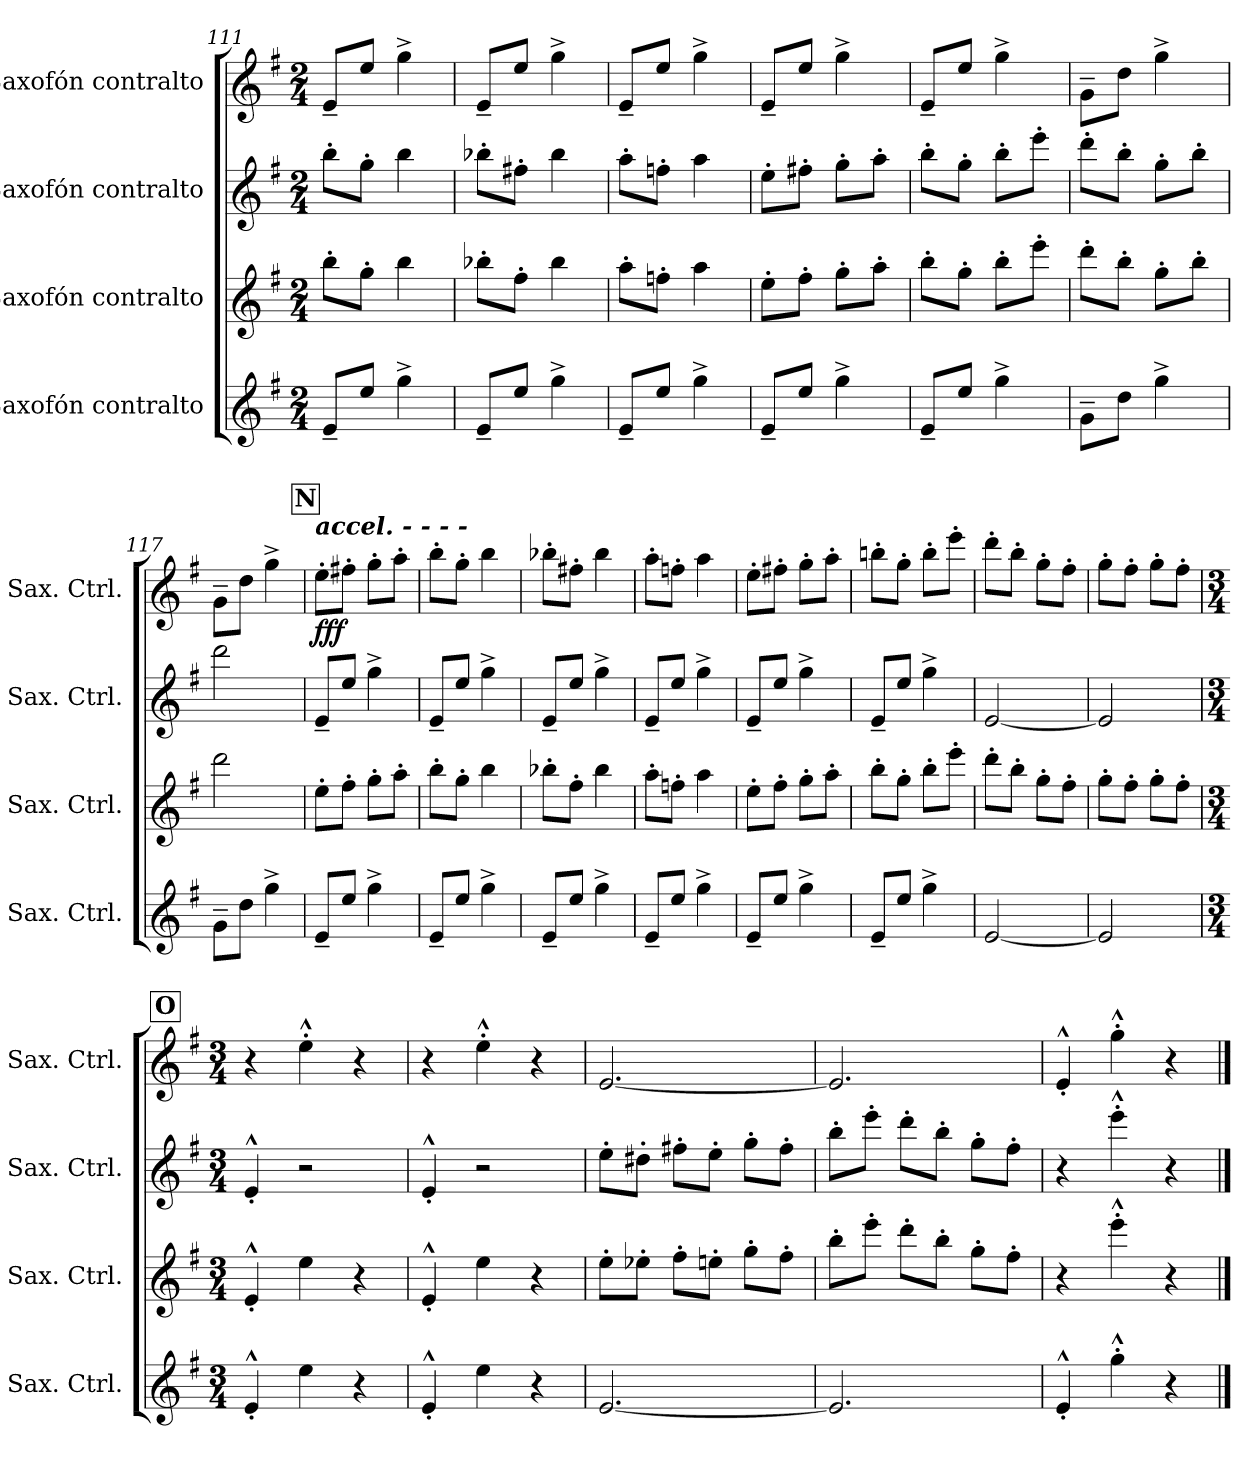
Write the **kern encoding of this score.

**kern	**kern	**kern	**kern	**dynam
*part4	*part3	*part2	*part1	*part1
*staff4	*staff3	*staff2	*staff1	*staff1
*I"Saxofón contralto	*I"Saxofón contralto	*I"Saxofón contralto	*I"Saxofón contralto	*
*I'Sax. Ctrl.	*I'Sax. Ctrl.	*I'Sax. Ctrl.	*I'Sax. Ctrl.	*
*clefG2	*clefG2	*clefG2	*clefG2	*
*ITrd5c9	*ITrd5c9	*ITrd5c9	*ITrd5c9	*
*k[b-e-]	*k[b-e-]	*k[b-e-]	*k[b-e-]	*
*M2/4	*M2/4	*M2/4	*M2/4	*
=111	=111	=111	=111	=111
8G~/L	8dd'\L	8dd'\L	8G~/L	.
8g/J	8b-'\J	8b-'\J	8g/J	.
4b-^\	4dd\	4dd\	4b-^\	.
=112	=112	=112	=112	=112
8G~/L	8dd-X'\L	8dd-X'\L	8G~/L	.
8g/J	8a'\J	8an'\J	8g/J	.
4b-^\	4dd-\	4dd-\	4b-^\	.
=113	=113	=113	=113	=113
8G~/L	8cc'\L	8cc'\L	8G~/L	.
8g/J	8a-X'\J	8a-X'\J	8g/J	.
4b-^\	4cc\	4cc\	4b-^\	.
=114	=114	=114	=114	=114
8G~/L	8g'\L	8g'\L	8G~/L	.
8g/J	8a'\J	8an'\J	8g/J	.
4b-^\	8b-'\L	8b-'\L	4b-^\	.
.	8cc'\J	8cc'\J	.	.
=115	=115	=115	=115	=115
8G~/L	8dd'\L	8dd'\L	8G~/L	.
8g/J	8b-'\J	8b-'\J	8g/J	.
4b-^\	8dd'\L	8dd'\L	4b-^\	.
.	8gg'\J	8gg'\J	.	.
!!LO:LB:g=z
=116	=116	=116	=116	=116
8B-~\L	8ff'\L	8ff'\L	8B-~\L	.
8f\J	8dd'\J	8dd'\J	8f\J	.
4b-^\	8b-'\L	8b-'\L	4b-^\	.
.	8dd'\J	8dd'\J	.	.
=117	=117	=117	=117	=117
8B-~\L	2ff\	2ff\	8B-~\L	.
8f\J	.	.	8f\J	.
4b-^\	.	.	4b-^\	.
!!LO:REH:place=s1:a:B:fs=14:t=N
=118	=118	=118	=118	=118
!	!	!	!LO:TX:a:Bi:t=accel.  -  -  -  -	!
!	!	!	!	!LO:DY:b
8G~/L	8g'\L	8G~/L	8g'\L	fff
8g/J	8a'\J	8g/J	8an'\J	.
4b-^\	8b-'\L	4b-^\	8b-'\L	.
.	8cc'\J	.	8cc'\J	.
=119	=119	=119	=119	=119
8G~/L	8dd'\L	8G~/L	8dd'\L	.
8g/J	8b-'\J	8g/J	8b-'\J	.
4b-^\	4dd\	4b-^\	4dd\	.
=120	=120	=120	=120	=120
8G~/L	8dd-X'\L	8G~/L	8dd-X'\L	.
8g/J	8a'\J	8g/J	8an'\J	.
4b-^\	4dd-\	4b-^\	4dd-\	.
=121	=121	=121	=121	=121
8G~/L	8cc'\L	8G~/L	8cc'\L	.
8g/J	8a-X'\J	8g/J	8a-X'\J	.
4b-^\	4cc\	4b-^\	4cc\	.
=122	=122	=122	=122	=122
8G~/L	8g'\L	8G~/L	8g'\L	.
8g/J	8a'\J	8g/J	8an'\J	.
4b-^\	8b-'\L	4b-^\	8b-'\L	.
.	8cc'\J	.	8cc'\J	.
=123	=123	=123	=123	=123
8G~/L	8dd'\L	8G~/L	8ddn'\L	.
8g/J	8b-'\J	8g/J	8b-'\J	.
4b-^\	8dd'\L	4b-^\	8dd'\L	.
.	8gg'\J	.	8gg'\J	.
!!LO:PB:g=z
=124	=124	=124	=124	=124
[2G/	8ff'\L	[2G/	8ff'\L	.
.	8dd'\J	.	8dd'\J	.
.	8b-'\L	.	8b-'\L	.
.	8a'\J	.	8a'\J	.
=125	=125	=125	=125	=125
2G/]	8b-'\L	2G/]	8b-'\L	.
.	8a'\J	.	8a'\J	.
.	8b-'\L	.	8b-'\L	.
.	8a'\J	.	8a'\J	.
!!LO:REH:place=s1:a:B:fs=14:t=O
=126	=126	=126	=126	=126
*M3/4	*M3/4	*M3/4	*M3/4	*
4G^^'/	4G^^'/	4G^^'/	4r	.
4g\	4g\	2r	4g^^'\	.
4r	4r	.	4r	.
=127	=127	=127	=127	=127
4G^^'/	4G^^'/	4G^^'/	4r	.
4g\	4g\	2r	4g^^'\	.
4r	4r	.	4r	.
=128	=128	=128	=128	=128
[2.G/	8g'\L	8g'\L	[2.G/	.
.	8g-X'\J	8f#X'\J	.	.
.	8a'\L	8an'\L	.	.
.	8gn'\J	8g'\J	.	.
.	8b-'\L	8b-'\L	.	.
.	8a'\J	8a'\J	.	.
=129	=129	=129	=129	=129
2.G/]	8dd'\L	8dd'\L	2.G/]	.
.	8gg'\J	8gg'\J	.	.
.	8ff'\L	8ff'\L	.	.
.	8dd'\J	8dd'\J	.	.
.	8b-'\L	8b-'\L	.	.
.	8a'\J	8a'\J	.	.
=130	=130	=130	=130	=130
4G^^'/	4r	4r	4G^^'/	.
4b-^^'\	4gg^^'\	4gg^^'\	4b-^^'\	.
4r	4r	4r	4r	.
==	==	==	==	==
*-	*-	*-	*-	*-
